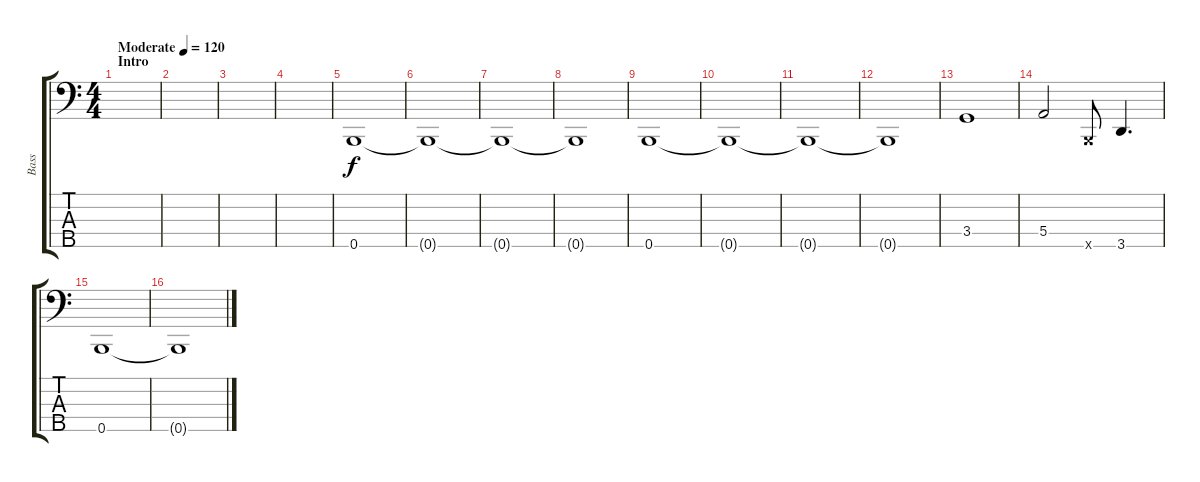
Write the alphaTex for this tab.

\track ("Bass" "Bass") {instrument electricbassfinger}
\staff {score tabs}
\tuning (G2 D2 A1 E1 B0) {hide}
\ts (4 4)
\section ("" "Intro")
\tempo (120 "Moderate")
\clef f4
\ks c
|
|
|
|
0.5.1 |
0.5{t}.1 |
0.5{t}.1 |
0.5{t}.1 |
0.5.1 |
0.5{t}.1 |
0.5{t}.1 |
0.5{t}.1 |
3.4.1 |
5.4.2 0.5{x}.8 3.5.4{d} |
0.5.1 |
0.5{t}.1
